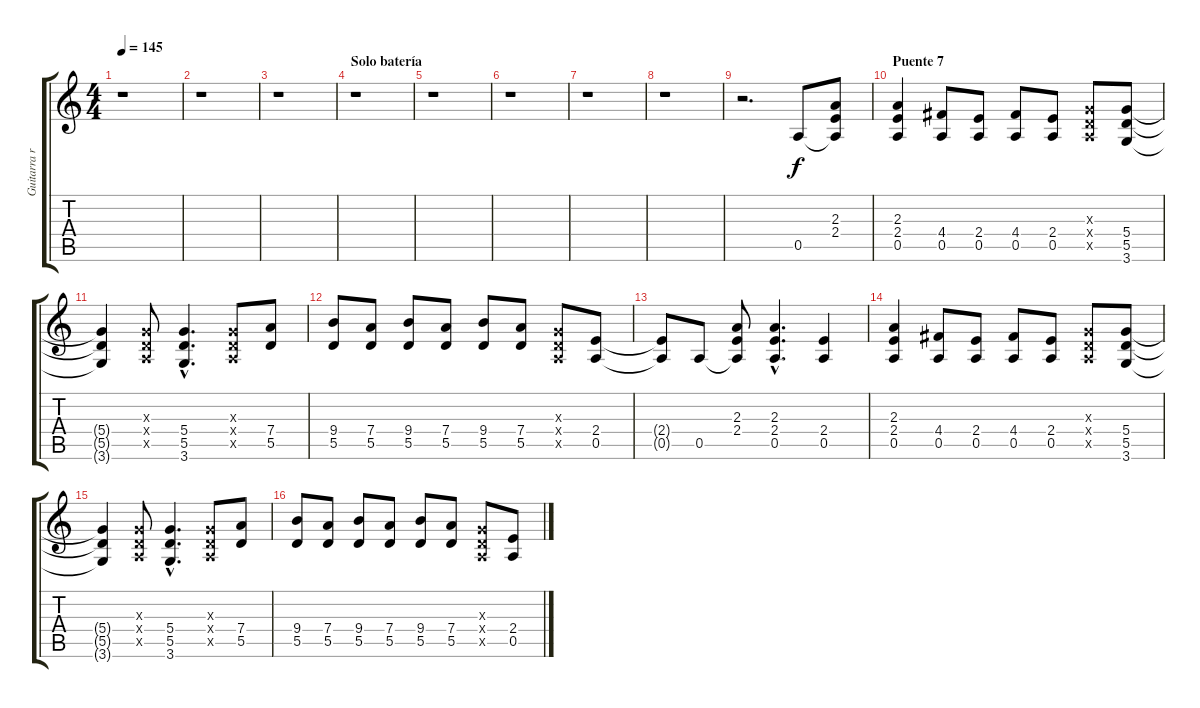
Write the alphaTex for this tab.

\track ("Guitarra rítmica" "Guitarra r") {instrument distortionguitar}
\staff {score tabs}
\tuning (E4 B3 G3 D3 A2 E2) {hide}
\ts (4 4)
\tempo 145
\clef g2
\ks c
r.1{dy f} |
r.1 |
r.1 |
\section ("" "Solo batería")
r.1 |
r.1 |
r.1 |
r.1 |
r.1 |
r.2{d} 0.5.8 (2.3 2.4 0.5{t}).8 |
\section ("" "Puente 7")
(2.3 2.4 0.5).4 (4.4 0.5).8 (2.4 0.5).8 (4.4 0.5).8 (2.4 0.5).8 (0.3{x} 0.4{x} 0.5{x}).8 (5.4 5.5 3.6).8 |
(5.4{t} 5.5{t} 3.6{t}).4 (0.3{x} 0.4{x} 0.5{x}).8 (5.4{hac} 5.5{hac} 3.6{hac}).4{d} (0.3{x} 0.4{x} 0.5{x}).8 (7.4 5.5).8 |
(9.4 5.5).8 (7.4 5.5).8 (9.4 5.5).8 (7.4 5.5).8 (9.4 5.5).8 (7.4 5.5).8 (0.3{x} 0.4{x} 0.5{x}).8 (2.4 0.5).8 |
(2.4{t} 0.5{t}).8 0.5.8 (2.3 2.4 0.5{t}).8 (2.3{hac} 2.4{hac} 0.5{hac}).4{d} (2.4 0.5).4 |
(2.3 2.4 0.5).4 (4.4 0.5).8 (2.4 0.5).8 (4.4 0.5).8 (2.4 0.5).8 (0.3{x} 0.4{x} 0.5{x}).8 (5.4 5.5 3.6).8 |
(5.4{t} 5.5{t} 3.6{t}).4 (0.3{x} 0.4{x} 0.5{x}).8 (5.4{hac} 5.5{hac} 3.6{hac}).4{d} (0.3{x} 0.4{x} 0.5{x}).8 (7.4 5.5).8 |
(9.4 5.5).8 (7.4 5.5).8 (9.4 5.5).8 (7.4 5.5).8 (9.4 5.5).8 (7.4 5.5).8 (0.3{x} 0.4{x} 0.5{x}).8 (2.4 0.5).8
